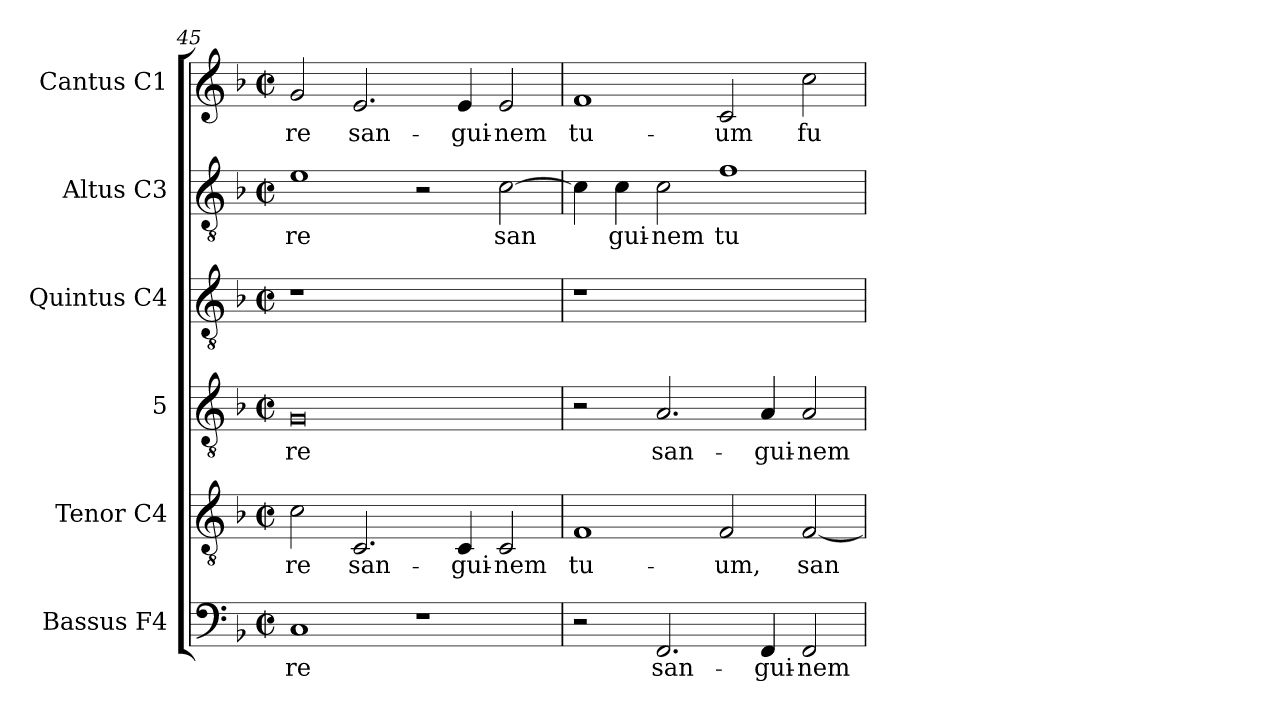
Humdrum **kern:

**kern	**text	**kern	**text	**kern	**text	**kern	**kern	**text	**kern	**text
*part6	*part6	*part5	*part5	*part4	*part4	*part3	*part2	*part2	*part1	*part1
*staff6	*staff6	*staff5	*staff5	*staff4	*staff4	*staff3	*staff2	*staff2	*staff1	*staff1
*I"Bassus  F4	*	*I"Tenor  C4	*	*I"5	*	*I"Quintus  C4	*I"Altus  C3	*	*I"Cantus  C1	*
*I'B	*	*I'T	*	*	*	*	*I'A	*	*I'C	*
*clefF4	*	*clefGv2	*	*clefGv2	*	*clefGv2	*clefGv2	*	*clefG2	*
*k[b-]	*	*k[b-]	*	*k[b-]	*	*k[b-]	*k[b-]	*	*k[b-]	*
*F:	*	*F:	*	*F:	*	*F:	*F:	*	*F:	*
*M2/2	*	*M2/2	*	*M2/2	*	*M2/2	*M2/2	*	*M2/2	*
*met(c|)	*	*met(c|)	*	*met(c|)	*	*met(c|)	*met(c|)	*	*met(c|)	*
=45	=45	=45	=45	=45	=45	=45	=45	=45	=45	=45
!	!LO:LY:b:cj	!	!LO:LY:b:cj	!	!LO:LY:b:cj	!	!	!LO:LY:b:cj	!	!LO:LY:b:cj
1C	-re	2c\	-re	0G	-re	1r	1e	-re	2g/	-re
!	!	!	!LO:LY:b:cj	!	!	!	!	!	!	!LO:LY:b:cj
.	.	2.C/	san-	.	.	.	.	.	2.e/	san-
1r	.	.	.	.	.	1ryy	2r	.	.	.
!	!	!	!LO:LY:b:cj	!	!	!	!	!	!	!LO:LY:b:cj
.	.	4C/	-gui-	.	.	.	.	.	4e/	-gui-
!	!	!	!LO:LY:b:cj	!	!	!	!	!LO:LY:b:cj	!	!LO:LY:b:cj
.	.	2C/	-nem	.	.	.	[>2c\	san-	2e/	-nem
!!LO:PB:g=z
=46	=46	=46	=46	=46	=46	=46	=46	=46	=46	=46
!	!	!	!LO:LY:b:cj	!	!	!	!	!LO:LY:b:cj	!	!LO:LY:b:cj
2r	.	1F	tu-	2r	.	1r	4c\]	--	1f	tu-
!	!	!	!	!	!	!	!	!LO:LY:b:cj	!	!
.	.	.	.	.	.	.	4c\	-gui-	.	.
!	!LO:LY:b:cj	!	!	!	!LO:LY:b:cj	!	!	!LO:LY:b:cj	!	!
2.FF/	san-	.	.	2.A/	san-	.	2c\	-nem	.	.
!	!	!	!LO:LY:b:cj	!	!	!	!	!LO:LY:b:cj	!	!LO:LY:b:cj
.	.	2F/	-um,	.	.	1ryy	1f	tu-	2c/	-um
!	!LO:LY:b:cj	!	!	!	!LO:LY:b:cj	!	!	!	!	!
4FF/	-gui-	.	.	4A/	-gui-	.	.	.	.	.
!	!LO:LY:b:cj	!	!LO:LY:b:cj	!	!LO:LY:b:cj	!	!	!	!	!LO:LY:b:cj
2FF/	-nem	[<2F/	san-	2A/	-nem	.	.	.	2cc\	fu-
=	=	=	=	=	=	=	=	=	=	=
*-	*-	*-	*-	*-	*-	*-	*-	*-	*-	*-
